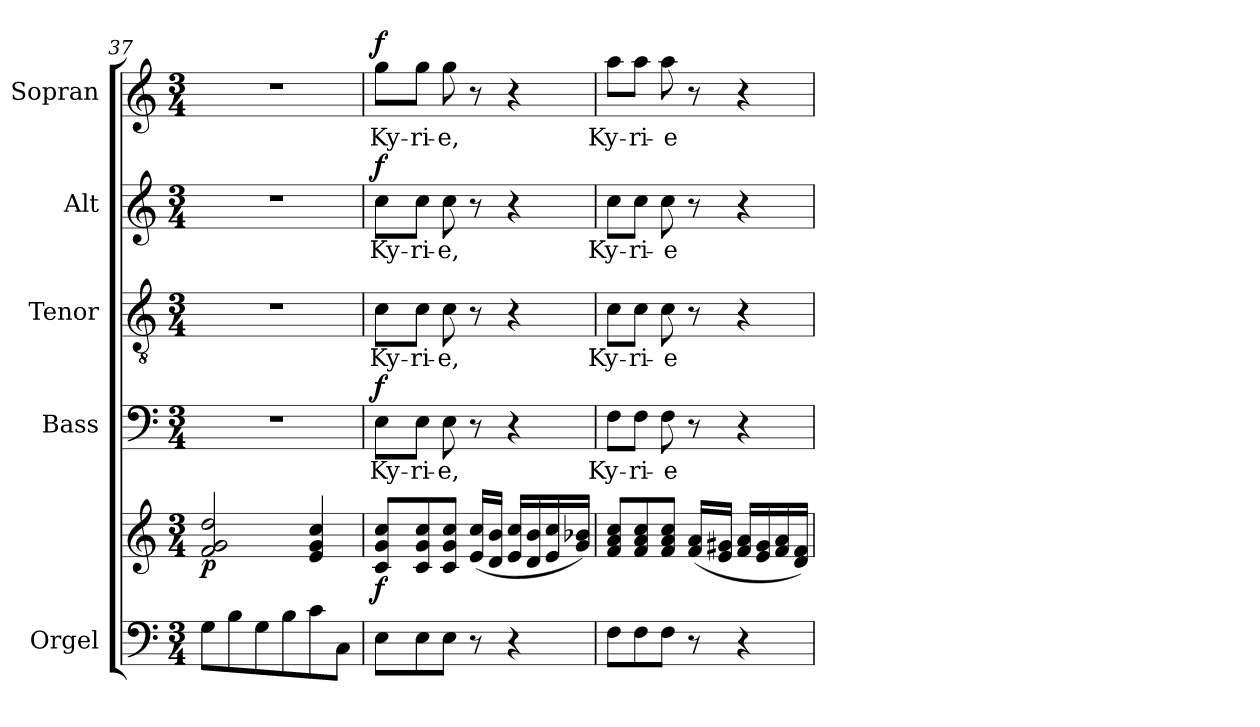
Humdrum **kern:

**kern	**kern	**dynam	**kern	**text	**dynam	**kern	**text	**kern	**text	**dynam	**kern	**text	**dynam
*part5	*part5	*part5	*part4	*part4	*part4	*part3	*part3	*part2	*part2	*part2	*part1	*part1	*part1
*staff6	*staff5	*staff5/6	*staff4	*staff4	*staff4	*staff3	*staff3	*staff2	*staff2	*staff2	*staff1	*staff1	*staff1
*I"Orgel	*	*	*I"Bass	*	*	*I"Tenor	*	*I"Alt	*	*	*I"Sopran	*	*
*I'Org.	*	*	*I'B.	*	*	*I'T.	*	*I'A.	*	*	*I'S.	*	*
*clefF4	*clefG2	*	*clefF4	*	*	*clefGv2	*	*clefG2	*	*	*clefG2	*	*
*k[]	*k[]	*	*k[]	*	*	*k[]	*	*k[]	*	*	*k[]	*	*
*C:	*C:	*	*C:	*	*	*C:	*	*C:	*	*	*C:	*	*
*M3/4	*M3/4	*	*M3/4	*	*	*M3/4	*	*M3/4	*	*	*M3/4	*	*
=37	=37	=37	=37	=37	=37	=37	=37	=37	=37	=37	=37	=37	=37
!	!	!LO:DY:b	!	!	!	!	!	!	!	!	!	!	!
8G\L	2f/ 2g/ 2dd/	p	2.r	.	.	2.r	.	2.r	.	.	2.r	.	.
8B\	.	.	.	.	.	.	.	.	.	.	.	.	.
8G\	.	.	.	.	.	.	.	.	.	.	.	.	.
8B\	.	.	.	.	.	.	.	.	.	.	.	.	.
8c\	4e/ 4g/ 4cc/	.	.	.	.	.	.	.	.	.	.	.	.
8C\J	.	.	.	.	.	.	.	.	.	.	.	.	.
=38	=38	=38	=38	=38	=38	=38	=38	=38	=38	=38	=38	=38	=38
!	!	!LO:DY:b	!	!LO:LY:b	!LO:DY:a	!	!LO:LY:b	!	!LO:LY:b	!LO:DY:a	!	!LO:LY:b	!LO:DY:a
8E\L	8c/ 8g/ 8cc/L	f	8E\L	Ky-	f	8c\L	Ky-	8cc\L	Ky-	f	8gg\L	Ky-	f
!	!	!	!	!LO:LY:b	!	!	!LO:LY:b	!	!LO:LY:b	!	!	!LO:LY:b	!
8E\	8c/ 8g/ 8cc/	.	8E\J	-ri-	.	8c\J	-ri-	8cc\J	-ri-	.	8gg\J	-ri-	.
!	!	!	!	!LO:LY:b	!	!	!LO:LY:b	!	!LO:LY:b	!	!	!LO:LY:b	!
8E\J	8c/ 8g/ 8cc/J	.	8E\	-e,	.	8c\	-e,	8cc\	-e,	.	8gg\	-e,	.
8r	(<16e/ 16cc/LL	.	8r	.	.	8r	.	8r	.	.	8r	.	.
.	16d/ 16b/JJ	.	.	.	.	.	.	.	.	.	.	.	.
4r	16e/ 16cc/LL	.	4r	.	.	4r	.	4r	.	.	4r	.	.
.	16d/ 16b/	.	.	.	.	.	.	.	.	.	.	.	.
.	16e/ 16cc/	.	.	.	.	.	.	.	.	.	.	.	.
.	16g/ 16b-X/JJ)	.	.	.	.	.	.	.	.	.	.	.	.
=39	=39	=39	=39	=39	=39	=39	=39	=39	=39	=39	=39	=39	=39
!	!	!	!	!LO:LY:b	!	!	!LO:LY:b	!	!LO:LY:b	!	!	!LO:LY:b	!
8F\L	8f/ 8a/ 8cc/L	.	8F\L	Ky-	.	8c\L	Ky-	8cc\L	Ky-	.	8aa\L	Ky-	.
!	!	!	!	!LO:LY:b	!	!	!LO:LY:b	!	!LO:LY:b	!	!	!LO:LY:b	!
8F\	8f/ 8a/ 8cc/	.	8F\J	-ri-	.	8c\J	-ri-	8cc\J	-ri-	.	8aa\J	-ri-	.
!	!	!	!	!LO:LY:b	!	!	!LO:LY:b	!	!LO:LY:b	!	!	!LO:LY:b	!
8F\J	8f/ 8a/ 8cc/J	.	8F\	-e	.	8c\	-e	8cc\	-e	.	8aa\	-e	.
8r	(<16f/ 16a/LL	.	8r	.	.	8r	.	8r	.	.	8r	.	.
.	16e/ 16g#X/JJ	.	.	.	.	.	.	.	.	.	.	.	.
4r	16f/ 16a/LL	.	4r	.	.	4r	.	4r	.	.	4r	.	.
.	16e/ 16g#/	.	.	.	.	.	.	.	.	.	.	.	.
.	16f/ 16a/	.	.	.	.	.	.	.	.	.	.	.	.
.	16d/ 16f/JJ)	.	.	.	.	.	.	.	.	.	.	.	.
=	=	=	=	=	=	=	=	=	=	=	=	=	=
*-	*-	*-	*-	*-	*-	*-	*-	*-	*-	*-	*-	*-	*-
